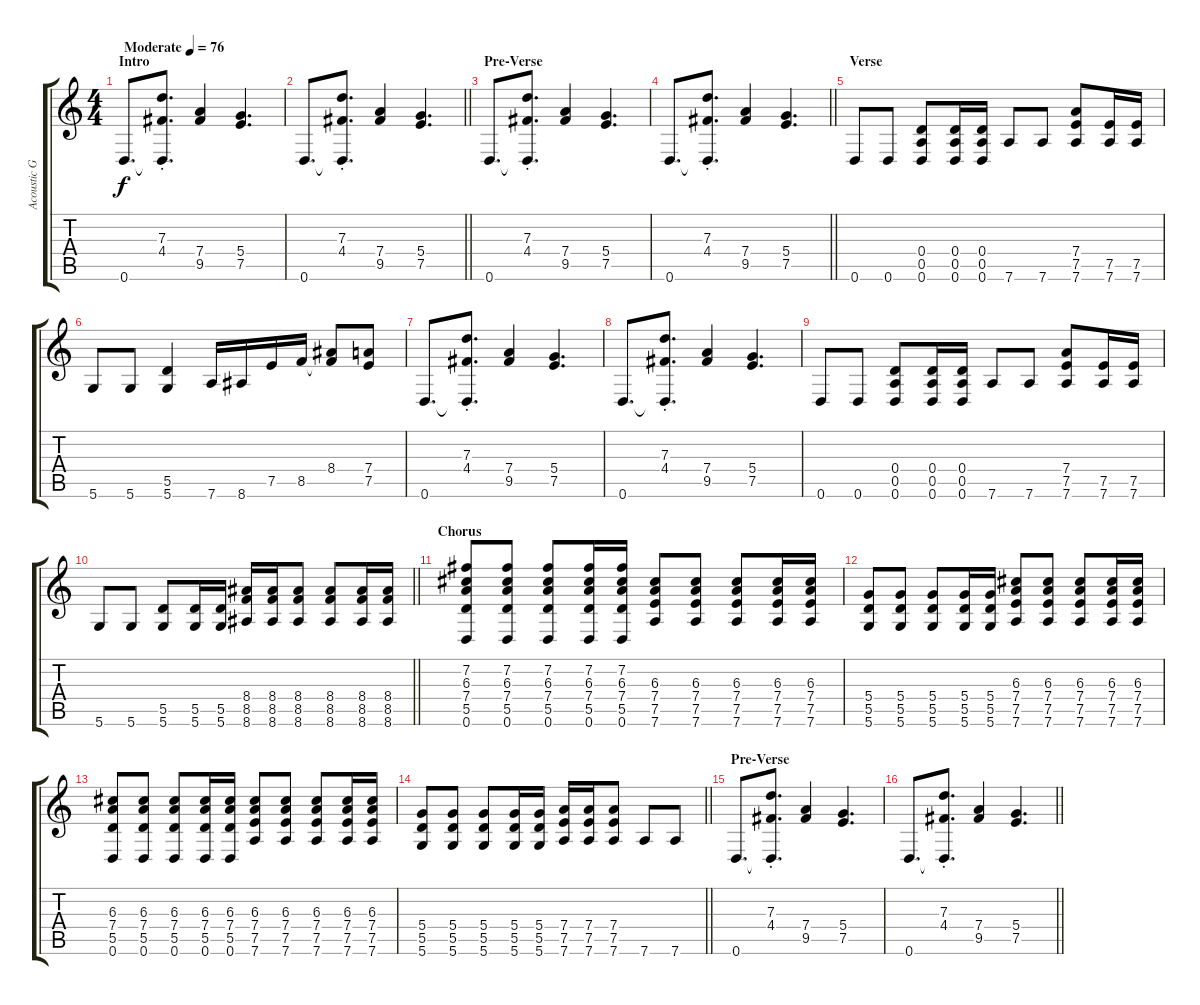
\track ("Acoustic Guitar - John" "Acoustic G") {instrument acousticguitarsteel}
\staff {score tabs}
\tuning (E4 B3 G3 D3 A2 D2) {hide}
\ts (4 4)
\section ("" "Intro")
\tempo (76 "Moderate")
\clef g2
\ks c
0.6.8{d dy f instrument acousticguitarsteel} (7.3{st} 4.4{st} 0.6{t}).8{d} (7.4 9.5).4 (5.4 7.5).4{d} |
\barLineRight lightlight
0.6.8{d} (7.3{st} 4.4{st} 0.6{t}).8{d} (7.4 9.5).4 (5.4 7.5).4{d} |
\section ("" "Pre-Verse")
0.6.8{d} (7.3{st} 4.4{st} 0.6{t}).8{d} (7.4 9.5).4 (5.4 7.5).4{d} |
\barLineRight lightlight
0.6.8{d} (7.3{st} 4.4{st} 0.6{t}).8{d} (7.4 9.5).4 (5.4 7.5).4{d} |
\section ("" "Verse")
0.6.8 0.6.8 (0.4 0.5 0.6).8 (0.4 0.5 0.6).16 (0.4 0.5 0.6).16 7.6.8 7.6.8 (7.4 7.5 7.6).8 (7.5 7.6).16 (7.5 7.6).16 |
5.6.8 5.6.8 (5.5 5.6).4 7.6.16 8.6.16 7.5.16 8.5.16 (8.4 8.5{t}).8 (7.4 7.5).8 |
0.6.8{d} (7.3{st} 4.4{st} 0.6{t}).8{d} (7.4 9.5).4 (5.4 7.5).4{d} |
0.6.8{d} (7.3{st} 4.4{st} 0.6{t}).8{d} (7.4 9.5).4 (5.4 7.5).4{d} |
0.6.8 0.6.8 (0.4 0.5 0.6).8 (0.4 0.5 0.6).16 (0.4 0.5 0.6).16 7.6.8 7.6.8 (7.4 7.5 7.6).8 (7.5 7.6).16 (7.5 7.6).16 |
\barLineRight lightlight
5.6.8 5.6.8 (5.5 5.6).8 (5.5 5.6).16 (5.5 5.6).16 (8.4 8.5 8.6).16 (8.4 8.5 8.6).16 (8.4 8.5 8.6).8 (8.4 8.5 8.6).8 (8.4 8.5 8.6).16 (8.4 8.5 8.6).16 |
\section ("" "Chorus")
(7.2 6.3 7.4 5.5 0.6).8 (7.2 6.3 7.4 5.5 0.6).8 (7.2 6.3 7.4 5.5 0.6).8 (7.2 6.3 7.4 5.5 0.6).16 (7.2 6.3 7.4 5.5 0.6).16 (6.3 7.4 7.5 7.6).8 (6.3 7.4 7.5 7.6).8 (6.3 7.4 7.5 7.6).8 (6.3 7.4 7.5 7.6).16 (6.3 7.4 7.5 7.6).16 |
(5.4 5.5 5.6).8 (5.4 5.5 5.6).8 (5.4 5.5 5.6).8 (5.4 5.5 5.6).16 (5.4 5.5 5.6).16 (6.3 7.4 7.5 7.6).8 (6.3 7.4 7.5 7.6).8 (6.3 7.4 7.5 7.6).8 (6.3 7.4 7.5 7.6).16 (6.3 7.4 7.5 7.6).16 |
(6.3 7.4 5.5 0.6).8 (6.3 7.4 5.5 0.6).8 (6.3 7.4 5.5 0.6).8 (6.3 7.4 5.5 0.6).16 (6.3 7.4 5.5 0.6).16 (6.3 7.4 7.5 7.6).8 (6.3 7.4 7.5 7.6).8 (6.3 7.4 7.5 7.6).8 (6.3 7.4 7.5 7.6).16 (6.3 7.4 7.5 7.6).16 |
\barLineRight lightlight
(5.4 5.5 5.6).8 (5.4 5.5 5.6).8 (5.4 5.5 5.6).8 (5.4 5.5 5.6).16 (5.4 5.5 5.6).16 (7.4 7.5 7.6).16 (7.4 7.5 7.6).16 (7.4 7.5 7.6).8 7.6.8 7.6.8 |
\section ("" "Pre-Verse")
0.6.8{d} (7.3{st} 4.4{st} 0.6{t}).8{d} (7.4 9.5).4 (5.4 7.5).4{d} |
\barLineRight lightlight
0.6.8{d} (7.3{st} 4.4{st} 0.6{t}).8{d} (7.4 9.5).4 (5.4 7.5).4{d}
